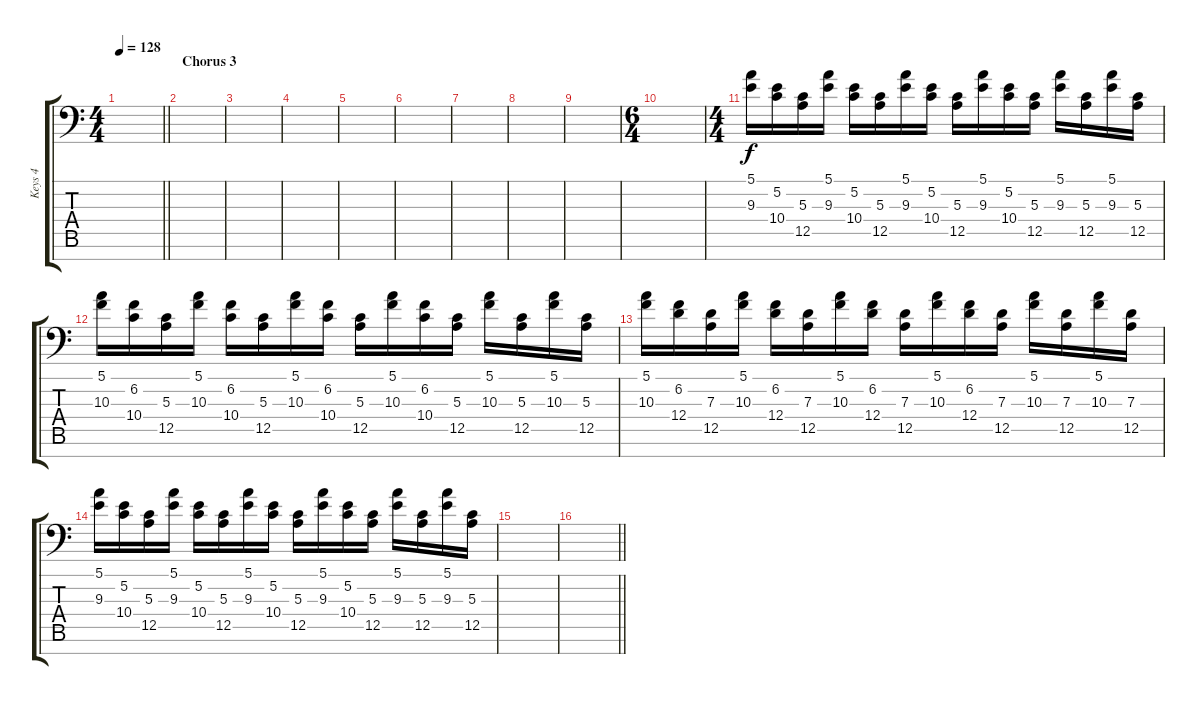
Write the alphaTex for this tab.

\track ("Keys 4" "Keys 4") {instrument lead2sawtooth}
\staff {score tabs}
\tuning (E4 B3 G3 D3 A2 E2 D1) {hide}
\ts (4 4)
\tempo 128
\clef f4
\barLineRight lightlight
\ks c
|
\section ("" "Chorus 3")
|
|
|
|
|
|
|
|
\ts (6 4)
|
\ts (4 4)
(5.1 9.3).16{volume 11} (5.2 10.4).16 (5.3 12.5).16 (5.1 9.3).16 (5.2 10.4).16 (5.3 12.5).16 (5.1 9.3).16 (5.2 10.4).16 (5.3 12.5).16 (5.1 9.3).16 (5.2 10.4).16 (5.3 12.5).16 (5.1 9.3).16 (5.3 12.5).16 (5.1 9.3).16 (5.3 12.5).16 |
(5.1 10.3).16 (6.2 10.4).16 (5.3 12.5).16 (5.1 10.3).16 (6.2 10.4).16 (5.3 12.5).16 (5.1 10.3).16 (6.2 10.4).16 (5.3 12.5).16 (5.1 10.3).16 (6.2 10.4).16 (5.3 12.5).16 (5.1 10.3).16 (5.3 12.5).16 (5.1 10.3).16 (5.3 12.5).16 |
(5.1 10.3).16 (6.2 12.4).16 (7.3 12.5).16 (5.1 10.3).16 (6.2 12.4).16 (7.3 12.5).16 (5.1 10.3).16 (6.2 12.4).16 (7.3 12.5).16 (5.1 10.3).16 (6.2 12.4).16 (7.3 12.5).16 (5.1 10.3).16 (7.3 12.5).16 (5.1 10.3).16 (7.3 12.5).16 |
(5.1 9.3).16 (5.2 10.4).16 (5.3 12.5).16 (5.1 9.3).16 (5.2 10.4).16 (5.3 12.5).16 (5.1 9.3).16 (5.2 10.4).16 (5.3 12.5).16 (5.1 9.3).16 (5.2 10.4).16 (5.3 12.5).16 (5.1 9.3).16 (5.3 12.5).16 (5.1 9.3).16 (5.3 12.5).16 |
|
\barLineRight lightlight
